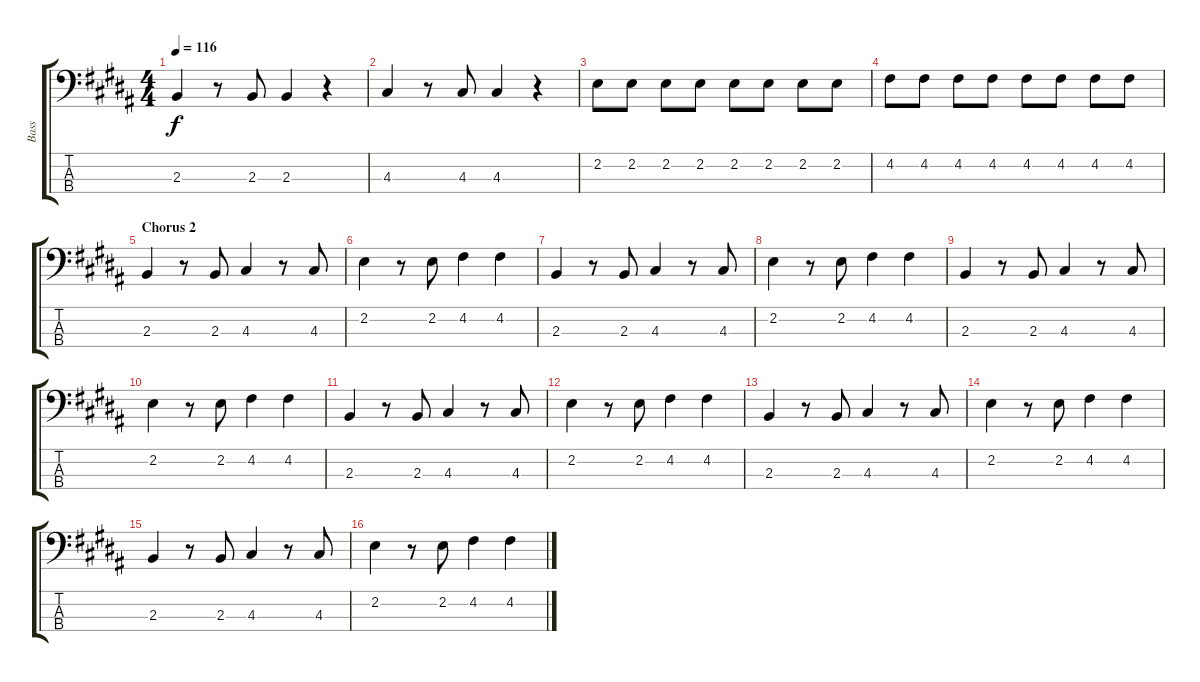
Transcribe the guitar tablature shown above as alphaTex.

\track ("Bass" "Bass") {instrument electricbassfinger}
\staff {score tabs}
\tuning (G2 D2 A1 E1) {hide}
\ts (4 4)
\tempo 116
\clef f4
\ks b
2.3.4{dy f} r.8 2.3.8 2.3.4 r.4 |
4.3.4 r.8 4.3.8 4.3.4 r.4 |
2.2.8 2.2.8 2.2.8 2.2.8 2.2.8 2.2.8 2.2.8 2.2.8 |
4.2.8 4.2.8 4.2.8 4.2.8 4.2.8 4.2.8 4.2.8 4.2.8 |
\section ("" "Chorus 2")
2.3.4 r.8 2.3.8 4.3.4 r.8 4.3.8 |
2.2.4 r.8 2.2.8 4.2.4 4.2.4 |
2.3.4 r.8 2.3.8 4.3.4 r.8 4.3.8 |
2.2.4 r.8 2.2.8 4.2.4 4.2.4 |
2.3.4 r.8 2.3.8 4.3.4 r.8 4.3.8 |
2.2.4 r.8 2.2.8 4.2.4 4.2.4 |
2.3.4 r.8 2.3.8 4.3.4 r.8 4.3.8 |
2.2.4 r.8 2.2.8 4.2.4 4.2.4 |
2.3.4 r.8 2.3.8 4.3.4 r.8 4.3.8 |
2.2.4 r.8 2.2.8 4.2.4 4.2.4 |
2.3.4 r.8 2.3.8 4.3.4 r.8 4.3.8 |
2.2.4 r.8 2.2.8 4.2.4 4.2.4
